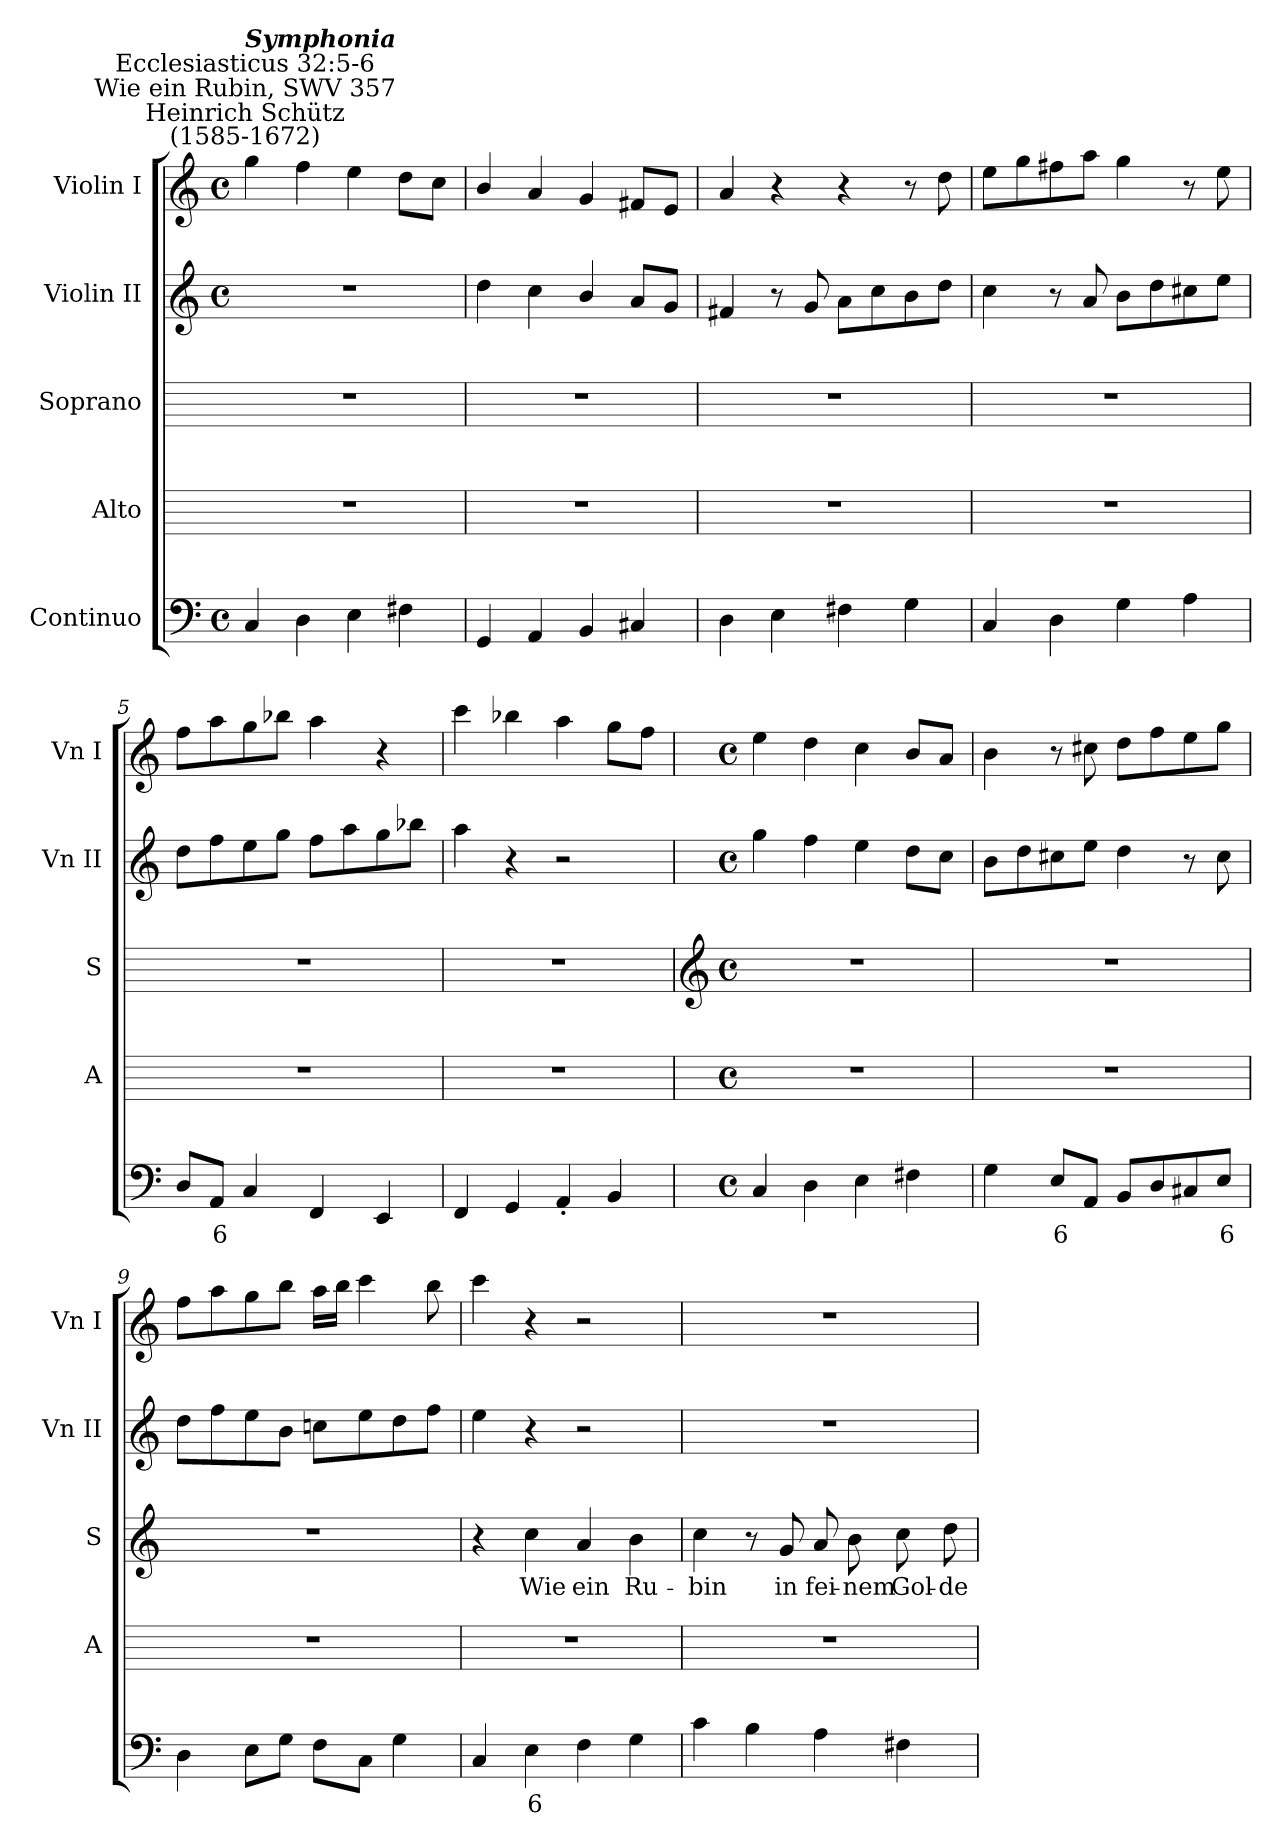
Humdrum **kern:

**kern	**text	**kern	**kern	**text	**kern	**kern
*part5	*part5	*part4	*part3	*part3	*part2	*part1
*staff5	*staff5	*staff4	*staff3	*staff3	*staff2	*staff1
*I"Continuo	*	*I"Alto	*I"Soprano	*	*I"Violin II	*I"Violin I
*	*	*I'A	*I'S	*	*I'Vn II	*I'Vn I
*clefF4	*	*	*	*	*clefG2	*clefG2
*k[]	*	*	*	*	*k[]	*k[]
*C:	*	*	*	*	*C:	*C:
*M4/4	*	*	*	*	*M4/4	*M4/4
*met(c)	*	*	*	*	*met(c)	*met(c)
=1	=1	=1	=1	=1	=1	=1
!	!	!	!	!	!	!LO:TX:a:cj:t=Heinrich Schütz\n(1585-1672)
!	!	!	!	!	!	!LO:TX:a:cj:t=Wie ein Rubin, SWV 357
!	!	!	!	!	!	!LO:TX:a:cj:t=Ecclesiasticus 32&colon;5-6
!	!	!	!	!	!	!LO:TX:a:Bi:t=Symphonia
4C	.	1r	1r	.	1r	4gg
4D	.	.	.	.	.	4ff
4E	.	.	.	.	.	4ee
4F#X	.	.	.	.	.	8ddL
.	.	.	.	.	.	8ccJ
=2	=2	=2	=2	=2	=2	=2
4GG	.	1r	1r	.	4dd	4b/
4AA	.	.	.	.	4cc	4a
4BB	.	.	.	.	4b/	4g
4C#X	.	.	.	.	8aL	8f#XL
.	.	.	.	.	8gJ	8eJ
=3	=3	=3	=3	=3	=3	=3
4D	.	1r	1r	.	4f#X	4a
4E	.	.	.	.	8r	4r
.	.	.	.	.	8g	.
4F#X	.	.	.	.	8aL	4r
.	.	.	.	.	8cc	.
4G	.	.	.	.	8b	8r
.	.	.	.	.	8ddJ	8dd
=4	=4	=4	=4	=4	=4	=4
4C	.	1r	1r	.	4cc	8eeL
.	.	.	.	.	.	8gg
4D	.	.	.	.	8r	8ff#X
.	.	.	.	.	8a	8aaJ
4G	.	.	.	.	8bL	4gg
.	.	.	.	.	8dd	.
4A	.	.	.	.	8cc#X	8r
.	.	.	.	.	8eeJ	8ee
=5	=5	=5	=5	=5	=5	=5
8D/L	.	1r	1r	.	8ddL	8ffL
!	!LO:LY:b	!	!	!	!	!
8AAJ	6	.	.	.	8ff	8aa
4C	.	.	.	.	8ee	8gg
.	.	.	.	.	8ggJ	8bb-XJ
4FF	.	.	.	.	8ffL	4aa
.	.	.	.	.	8aa	.
4EE	.	.	.	.	8gg	4r
.	.	.	.	.	8bb-XJ	.
=6	=6	=6	=6	=6	=6	=6
4FF	.	1r	1r	.	4aa	4ccc
4GG	.	.	.	.	4r	4bb-X
4AA'	.	.	.	.	2r	4aa
4BB	.	.	.	.	.	8ggL
.	.	.	.	.	.	8ffJ
!!LO:LB:g=z
=7	=7	=7	=7	=7	=7	=7
*	*	*	*clefG2	*	*	*
*	*	*	*k[]	*	*	*
*	*	*	*C:	*	*	*
*M4/4	*	*M4/4	*M4/4	*	*M4/4	*M4/4
*met(c)	*	*met(c)	*met(c)	*	*met(c)	*met(c)
4C	.	1r	1r	.	4gg	4ee
4D	.	.	.	.	4ff	4dd
4E	.	.	.	.	4ee	4cc
4F#X	.	.	.	.	8ddL	8bL
.	.	.	.	.	8ccJ	8aJ
=8	=8	=8	=8	=8	=8	=8
4G	.	1r	1r	.	8bL	4b
.	.	.	.	.	8dd	.
!	!LO:LY:b	!	!	!	!	!
8EL	6	.	.	.	8cc#X	8r
8AAJ	.	.	.	.	8eeJ	8cc#X
8BBL	.	.	.	.	4dd	8ddL
8D	.	.	.	.	.	8ff
8C#X	.	.	.	.	8r	8ee
!	!LO:LY:b	!	!	!	!	!
8EJ	6	.	.	.	8cc#	8ggJ
=9	=9	=9	=9	=9	=9	=9
4D	.	1r	1r	.	8ddL	8ffL
.	.	.	.	.	8ff	8aa
8EL	.	.	.	.	8ee	8gg
8GJ	.	.	.	.	8bJ	8bbJ
8FL	.	.	.	.	8ccnL	16aaLL
.	.	.	.	.	.	16bbJJ
8CJ	.	.	.	.	8ee	4ccc
4G	.	.	.	.	8dd	.
.	.	.	.	.	8ffJ	8bb
=10	=10	=10	=10	=10	=10	=10
4C	.	1r	4r	.	4ee	4ccc
!	!LO:LY:b	!	!	!LO:LY:b	!	!
4E	6	.	4cc	Wie	4r	4r
!	!	!	!	!LO:LY:b	!	!
4F	.	.	4a	ein	2r	2r
!	!	!	!	!LO:LY:b	!	!
4G	.	.	4b	Ru-	.	.
=11	=11	=11	=11	=11	=11	=11
!	!	!	!	!LO:LY:b	!	!
4c	.	1r	4cc	-bin	1r	1r
4B	.	.	8r	.	.	.
!	!	!	!	!LO:LY:b	!	!
.	.	.	8g	in	.	.
!	!	!	!	!LO:LY:b	!	!
4A	.	.	8a	fei-	.	.
!	!	!	!	!LO:LY:b	!	!
.	.	.	8b	-nem	.	.
!	!	!	!	!LO:LY:b	!	!
4F#X	.	.	8cc	Gol-	.	.
!	!	!	!	!LO:LY:b	!	!
.	.	.	8dd	-de	.	.
=	=	=	=	=	=	=
*-	*-	*-	*-	*-	*-	*-
